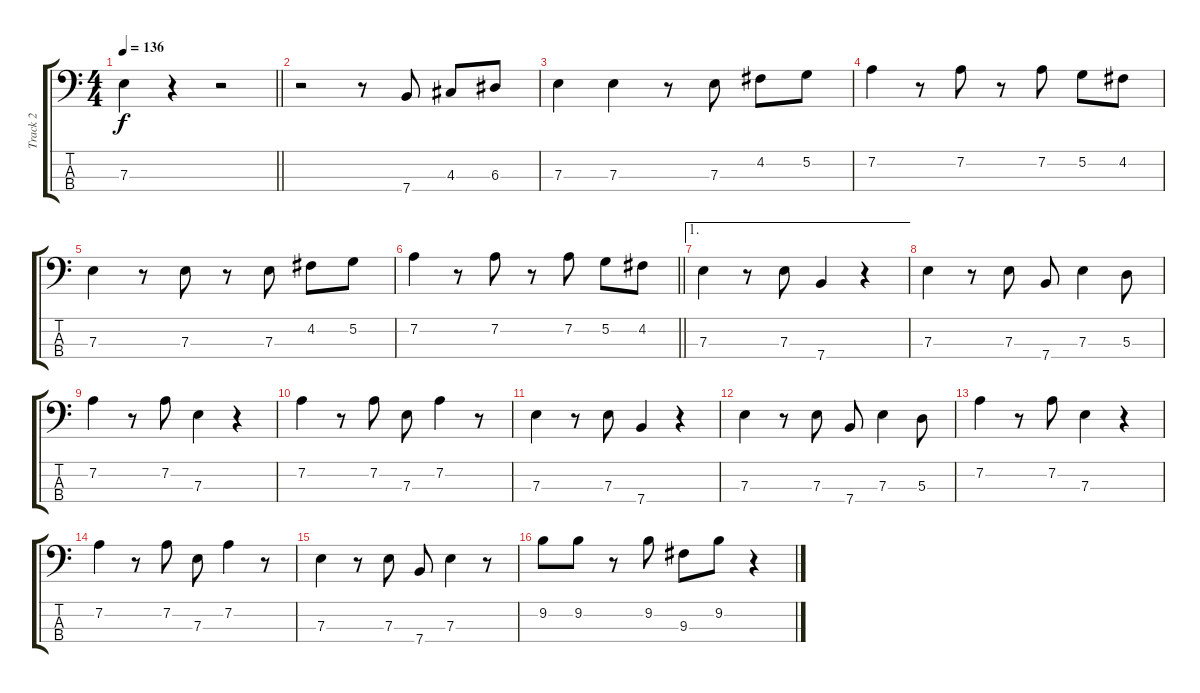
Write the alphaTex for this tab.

\track ("Track 2" "Track 2") {instrument electricbassfinger}
\staff {score tabs}
\tuning (G2 D2 A1 E1) {hide}
\ts (4 4)
\tempo 136
\clef f4
\barLineRight lightlight
\ks c
7.3.4{dy f} r.4 r.2 |
r.2 r.8 7.4.8 4.3.8 6.3.8 |
7.3.4 7.3.4 r.8 7.3.8 4.2.8 5.2.8 |
7.2.4 r.8 7.2.8 r.8 7.2.8 5.2.8 4.2.8 |
7.3.4 r.8 7.3.8 r.8 7.3.8 4.2.8 5.2.8 |
\barLineRight lightlight
7.2.4 r.8 7.2.8 r.8 7.2.8 5.2.8 4.2.8 |
\ae 1
7.3.4 r.8 7.3.8 7.4.4 r.4 |
7.3.4 r.8 7.3.8 7.4.8 7.3.4 5.3.8 |
7.2.4 r.8 7.2.8 7.3.4 r.4 |
7.2.4 r.8 7.2.8 7.3.8 7.2.4 r.8 |
7.3.4 r.8 7.3.8 7.4.4 r.4 |
7.3.4 r.8 7.3.8 7.4.8 7.3.4 5.3.8 |
7.2.4 r.8 7.2.8 7.3.4 r.4 |
7.2.4 r.8 7.2.8 7.3.8 7.2.4 r.8 |
7.3.4 r.8 7.3.8 7.4.8 7.3.4 r.8 |
9.2.8 9.2.8 r.8 9.2.8 9.3.8 9.2.8 r.4
